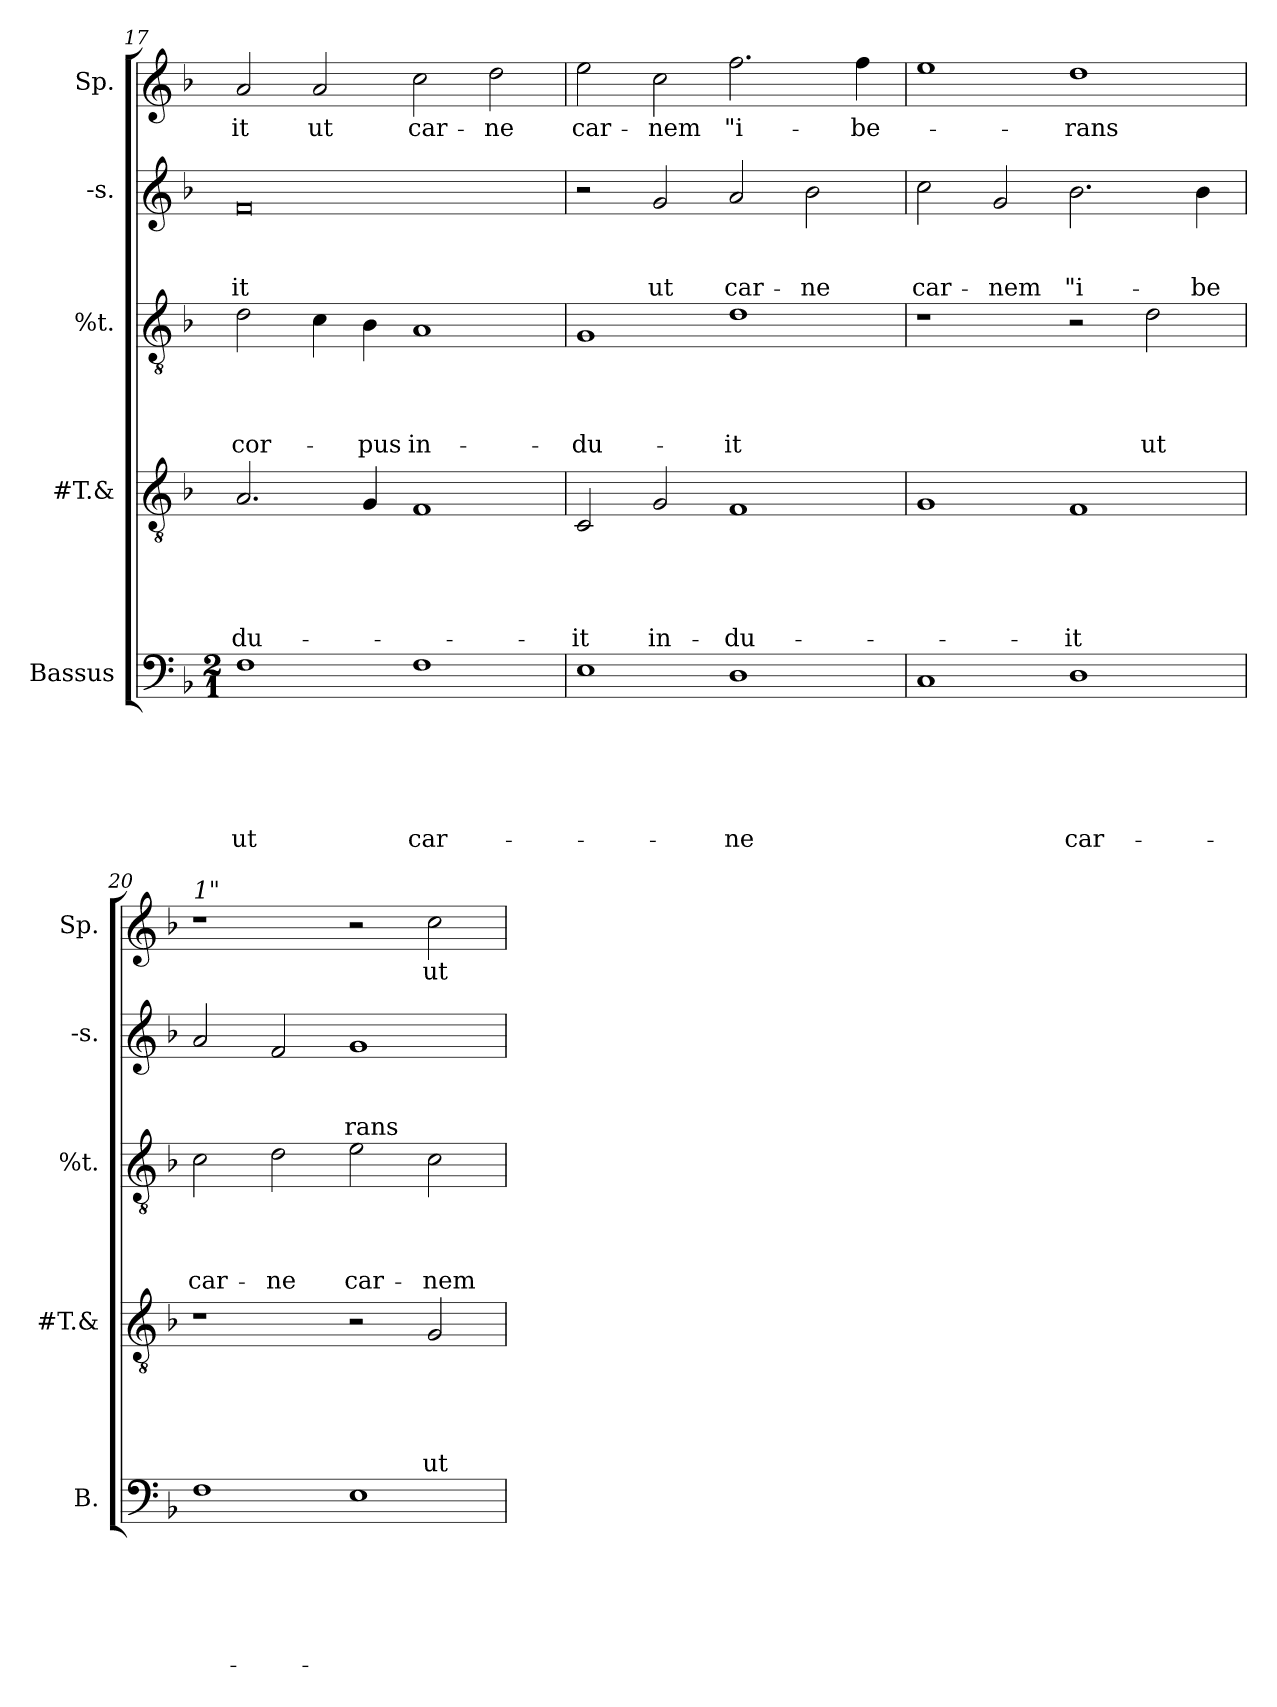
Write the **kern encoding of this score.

**kern	**text	**text	**text	**text	**text	**text	**kern	**text	**text	**text	**text	**text	**kern	**text	**text	**text	**text	**kern	**text	**text	**text	**kern	**text
*part5	*part5	*part5	*part5	*part5	*part5	*part5	*part4	*part4	*part4	*part4	*part4	*part4	*part3	*part3	*part3	*part3	*part3	*part2	*part2	*part2	*part2	*part1	*part1
*staff5	*staff5	*staff5	*staff5	*staff5	*staff5	*staff5	*staff4	*staff4	*staff4	*staff4	*staff4	*staff4	*staff3	*staff3	*staff3	*staff3	*staff3	*staff2	*staff2	*staff2	*staff2	*staff1	*staff1
*I"Bassus	*	*	*	*	*	*	*I"#T.&	*	*	*	*	*	*I"%t.	*	*	*	*	*I"-s.	*	*	*	*I"Sp.	*
*I'B.	*	*	*	*	*	*	*I'#T.&	*	*	*	*	*	*I'%t.	*	*	*	*	*I'-s.	*	*	*	*I'Sp.	*
*clefF4	*	*	*	*	*	*	*clefGv2	*	*	*	*	*	*clefGv2	*	*	*	*	*clefG2	*	*	*	*clefG2	*
*k[b-]	*	*	*	*	*	*	*k[b-]	*	*	*	*	*	*k[b-]	*	*	*	*	*k[b-]	*	*	*	*k[b-]	*
*F:	*	*	*	*	*	*	*F:	*	*	*	*	*	*F:	*	*	*	*	*F:	*	*	*	*F:	*
*M2/1	*	*	*	*	*	*	*	*	*	*	*	*	*	*	*	*	*	*	*	*	*	*	*
=17	=17	=17	=17	=17	=17	=17	=17	=17	=17	=17	=17	=17	=17	=17	=17	=17	=17	=17	=17	=17	=17	=17	=17
!	!	!	!	!	!	!LO:LY:b	!	!	!	!	!	!LO:LY:b	!	!	!	!	!LO:LY:b	!	!	!	!LO:LY:b:rj	!	!LO:LY:b
1F	.	.	.	.	.	ut	2.A/	.	.	.	.	-du-	2d\	.	.	.	cor-	0f	.	.	-it	2a/	-it
!	!	!	!	!	!	!	!	!	!	!	!	!	!	!	!	!	!	!	!	!	!	!	!LO:LY:b
.	.	.	.	.	.	.	.	.	.	.	.	.	4c\	.	.	.	.	.	.	.	.	2a/	ut
!	!	!	!	!	!	!	!	!	!	!	!	!	!	!	!	!	!LO:LY:b	!	!	!	!	!	!
.	.	.	.	.	.	.	4G/	.	.	.	.	.	4B-\	.	.	.	-pus	.	.	.	.	.	.
!	!	!	!	!	!	!LO:LY:b	!	!	!	!	!	!	!	!	!	!	!LO:LY:b	!	!	!	!	!	!LO:LY:b
1F	.	.	.	.	.	car-	1F	.	.	.	.	.	1A	.	.	.	in-	.	.	.	.	2cc\	car-
!	!	!	!	!	!	!	!	!	!	!	!	!	!	!	!	!	!	!	!	!	!	!	!LO:LY:b
.	.	.	.	.	.	.	.	.	.	.	.	.	.	.	.	.	.	.	.	.	.	2dd\	-ne
=18	=18	=18	=18	=18	=18	=18	=18	=18	=18	=18	=18	=18	=18	=18	=18	=18	=18	=18	=18	=18	=18	=18	=18
!	!	!	!	!	!	!	!	!	!	!	!	!LO:LY:b	!	!	!	!	!LO:LY:b	!	!	!	!	!	!LO:LY:b
1E	.	.	.	.	.	.	2C/	.	.	.	.	-it	1G	.	.	.	-du-	2r	.	.	.	2ee\	car-
!	!	!	!	!	!	!	!	!	!	!	!	!LO:LY:b	!	!	!	!	!	!	!	!	!LO:LY:b	!	!LO:LY:b
.	.	.	.	.	.	.	2G/	.	.	.	.	in-	.	.	.	.	.	2g/	.	.	ut	2cc\	-nem
!	!	!	!	!	!	!LO:LY:b	!	!	!	!	!	!LO:LY:b	!	!	!	!	!LO:LY:b	!	!	!	!LO:LY:b	!	!LO:LY:b
1D	.	.	.	.	.	-ne	1F	.	.	.	.	-du-	1d	.	.	.	-it	2a/	.	.	car-	2.ff\	"i-
!	!	!	!	!	!	!	!	!	!	!	!	!	!	!	!	!	!	!	!	!	!LO:LY:b	!	!
.	.	.	.	.	.	.	.	.	.	.	.	.	.	.	.	.	.	2b-\	.	.	-ne	.	.
!	!	!	!	!	!	!	!	!	!	!	!	!	!	!	!	!	!	!	!	!	!	!	!LO:LY:b
.	.	.	.	.	.	.	.	.	.	.	.	.	.	.	.	.	.	.	.	.	.	4ff\	-be-
=19	=19	=19	=19	=19	=19	=19	=19	=19	=19	=19	=19	=19	=19	=19	=19	=19	=19	=19	=19	=19	=19	=19	=19
!	!	!	!	!	!	!	!	!	!	!	!	!	!	!	!	!	!	!	!	!	!LO:LY:b	!	!
1C	.	.	.	.	.	.	1G	.	.	.	.	.	1r	.	.	.	.	2cc\	.	.	car-	1ee	.
!	!	!	!	!	!	!	!	!	!	!	!	!	!	!	!	!	!	!	!	!	!LO:LY:b	!	!
.	.	.	.	.	.	.	.	.	.	.	.	.	.	.	.	.	.	2g/	.	.	-nem	.	.
!	!	!	!	!	!	!LO:LY:b:rj	!	!	!	!	!	!LO:LY:b	!	!	!	!	!	!	!	!	!LO:LY:b	!	!LO:LY:b
1D	.	.	.	.	.	car-	1F	.	.	.	.	-it	2r	.	.	.	.	2.b-\	.	.	"i-	1dd	-rans
!	!	!	!	!	!	!	!	!	!	!	!	!	!	!	!	!	!LO:LY:b	!	!	!	!	!	!
.	.	.	.	.	.	.	.	.	.	.	.	.	2d\	.	.	.	ut	.	.	.	.	.	.
!	!	!	!	!	!	!	!	!	!	!	!	!	!	!	!	!	!	!	!	!	!LO:LY:b	!	!
.	.	.	.	.	.	.	.	.	.	.	.	.	.	.	.	.	.	4b-\	.	.	-be	.	.
!!LO:LB:g=z
=20	=20	=20	=20	=20	=20	=20	=20	=20	=20	=20	=20	=20	=20	=20	=20	=20	=20	=20	=20	=20	=20	=20	=20
!	!	!	!	!	!	!	!	!	!	!	!	!	!	!	!	!	!	!	!	!	!	!LO:TX:a:i:t=1"	!
!	!	!	!	!	!	!	!	!	!	!	!	!	!	!	!	!	!LO:LY:b	!	!	!	!	!	!
1F	.	.	.	.	.	.	1r	.	.	.	.	.	2c\	.	.	.	car-	2a/	.	.	.	1r	.
!	!	!	!	!	!	!	!	!	!	!	!	!	!	!	!	!	!LO:LY:b	!	!	!	!	!	!
.	.	.	.	.	.	.	.	.	.	.	.	.	2d\	.	.	.	-ne	2f/	.	.	.	.	.
!	!	!	!	!	!	!	!	!	!	!	!	!	!	!	!	!	!LO:LY:b	!	!	!	!LO:LY:b	!	!
1E	.	.	.	.	.	.	2r	.	.	.	.	.	2e\	.	.	.	car-	1g	.	.	rans	2r	.
!	!	!	!	!	!	!	!	!	!	!	!	!LO:LY:b	!	!	!	!	!LO:LY:b	!	!	!	!	!	!LO:LY:b
.	.	.	.	.	.	.	2G/	.	.	.	.	ut	2c\	.	.	.	-nem	.	.	.	.	2cc\	ut
=	=	=	=	=	=	=	=	=	=	=	=	=	=	=	=	=	=	=	=	=	=	=	=
*-	*-	*-	*-	*-	*-	*-	*-	*-	*-	*-	*-	*-	*-	*-	*-	*-	*-	*-	*-	*-	*-	*-	*-
